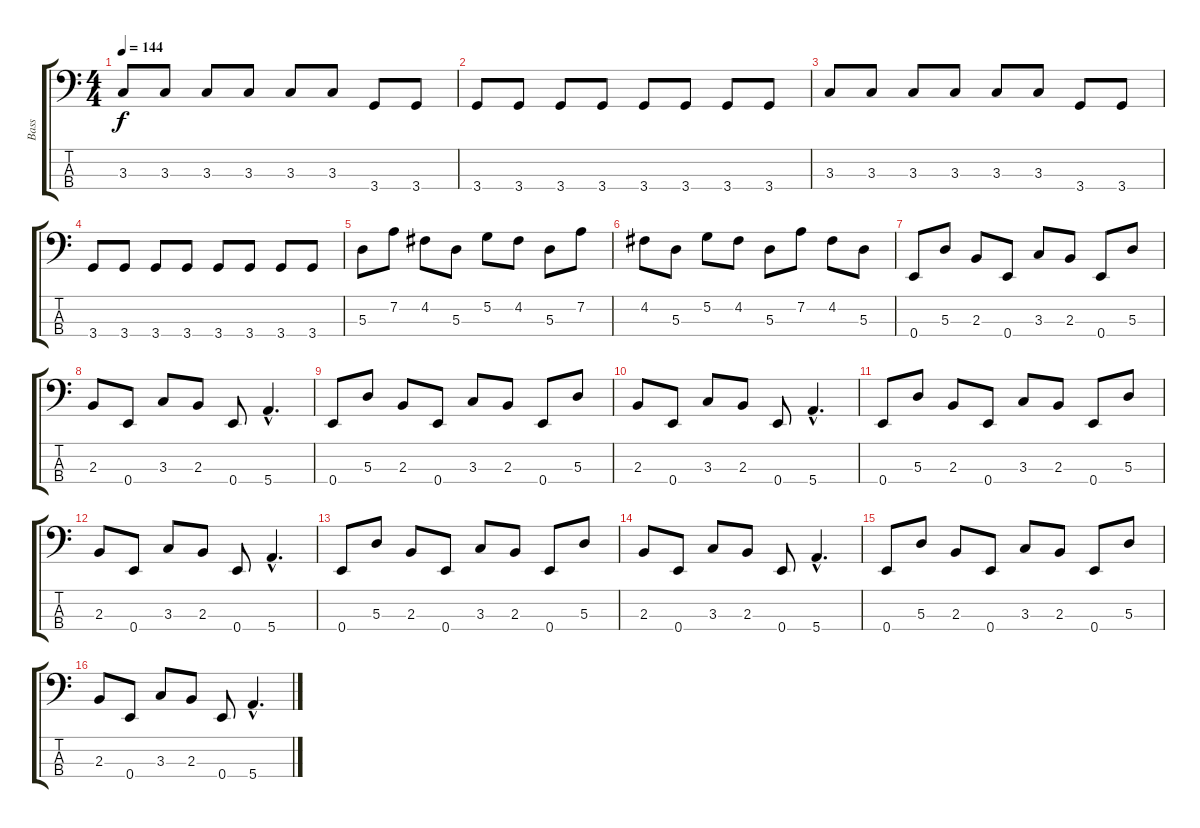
\track ("Bass" "Bass") {instrument electricbassfinger}
\staff {score tabs}
\tuning (G2 D2 A1 E1) {hide}
\ts (4 4)
\tempo 144
\clef f4
\ks c
3.3.8{dy f} 3.3.8 3.3.8 3.3.8 3.3.8 3.3.8 3.4.8 3.4.8 |
3.4.8 3.4.8 3.4.8 3.4.8 3.4.8 3.4.8 3.4.8 3.4.8 |
3.3.8 3.3.8 3.3.8 3.3.8 3.3.8 3.3.8 3.4.8 3.4.8 |
3.4.8 3.4.8 3.4.8 3.4.8 3.4.8 3.4.8 3.4.8 3.4.8 |
5.3.8 7.2.8 4.2.8 5.3.8 5.2.8 4.2.8 5.3.8 7.2.8 |
4.2.8 5.3.8 5.2.8 4.2.8 5.3.8 7.2.8 4.2.8 5.3.8 |
0.4.8 5.3.8 2.3.8 0.4.8 3.3.8 2.3.8 0.4.8 5.3.8 |
2.3.8 0.4.8 3.3.8 2.3.8 0.4.8 5.4{hac}.4{d} |
0.4.8 5.3.8 2.3.8 0.4.8 3.3.8 2.3.8 0.4.8 5.3.8 |
2.3.8 0.4.8 3.3.8 2.3.8 0.4.8 5.4{hac}.4{d} |
0.4.8 5.3.8 2.3.8 0.4.8 3.3.8 2.3.8 0.4.8 5.3.8 |
2.3.8 0.4.8 3.3.8 2.3.8 0.4.8 5.4{hac}.4{d} |
0.4.8 5.3.8 2.3.8 0.4.8 3.3.8 2.3.8 0.4.8 5.3.8 |
2.3.8 0.4.8 3.3.8 2.3.8 0.4.8 5.4{hac}.4{d} |
0.4.8 5.3.8 2.3.8 0.4.8 3.3.8 2.3.8 0.4.8 5.3.8 |
2.3.8 0.4.8 3.3.8 2.3.8 0.4.8 5.4{hac}.4{d}
